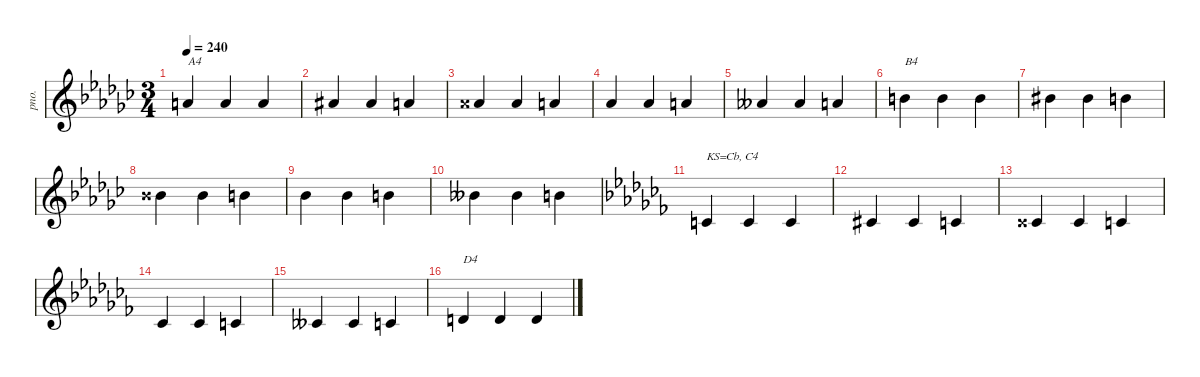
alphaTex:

\defaultSystemsLayout 4
\hideDynamics
\bracketExtendMode nobrackets
\track ("Acoustic Piano" "pno.") {instrument acousticgrandpiano}
\staff {score}
\tuning (E4 B3 G3 D3 A2 E2)
\ts (3 4)
\tempo 240
\clef g2
\ks gb
10.2{acc forcenatural}.4{txt "A4" dy mf beam Up} 10.2{acc forcenatural}.4{beam Up} 10.2{acc forcenatural}.4{beam Up} |
11.2{acc #}.4{beam Up} 11.2{acc #}.4{beam Up} 10.2{acc forcenatural}.4{beam Up} |
12.2{acc x}.4{beam Up} 12.2{acc x}.4{beam Up} 10.2{acc forcenatural}.4{beam Up} |
9.2{acc b}.4{beam Up} 9.2{acc b}.4{beam Up} 10.2{acc forcenatural}.4{beam Up} |
8.2{acc bb}.4{beam Up} 8.2{acc bb}.4{beam Up} 10.2{acc forcenatural}.4{beam Up} |
12.2{acc forcenatural}.4{txt "B4" beam Down} 12.2{acc forcenatural}.4{beam Down} 12.2{acc forcenatural}.4{beam Down} |
13.2{acc #}.4{beam Down} 13.2{acc #}.4{beam Down} 12.2{acc forcenatural}.4{beam Down} |
14.2{acc x}.4{beam Down} 14.2{acc x}.4{beam Down} 12.2{acc forcenatural}.4{beam Down} |
11.2{acc b}.4{beam Down} 11.2{acc b}.4{beam Down} 12.2{acc forcenatural}.4{beam Down} |
10.2{acc bb}.4{beam Down} 10.2{acc bb}.4{beam Down} 12.2{acc forcenatural}.4{beam Down} |
\ks cb
1.2{acc forcenatural}.4{txt "KS=Cb, C4" beam Up} 1.2{acc forcenatural}.4{beam Up} 1.2{acc forcenatural}.4{beam Up} |
2.2{acc #}.4{beam Up} 2.2{acc #}.4{beam Up} 1.2{acc forcenatural}.4{beam Up} |
3.2{acc x}.4{beam Up} 3.2{acc x}.4{beam Up} 1.2{acc forcenatural}.4{beam Up} |
0.2{acc b}.4{beam Up} 0.2{acc b}.4{beam Up} 1.2{acc forcenatural}.4{beam Up} |
3.3{acc bb}.4{beam Up} 3.3{acc bb}.4{beam Up} 1.2{acc forcenatural}.4{beam Up} |
3.2{acc forcenatural}.4{txt "D4" beam Up} 3.2{acc forcenatural}.4{beam Up} 3.2{acc forcenatural}.4{beam Up}
